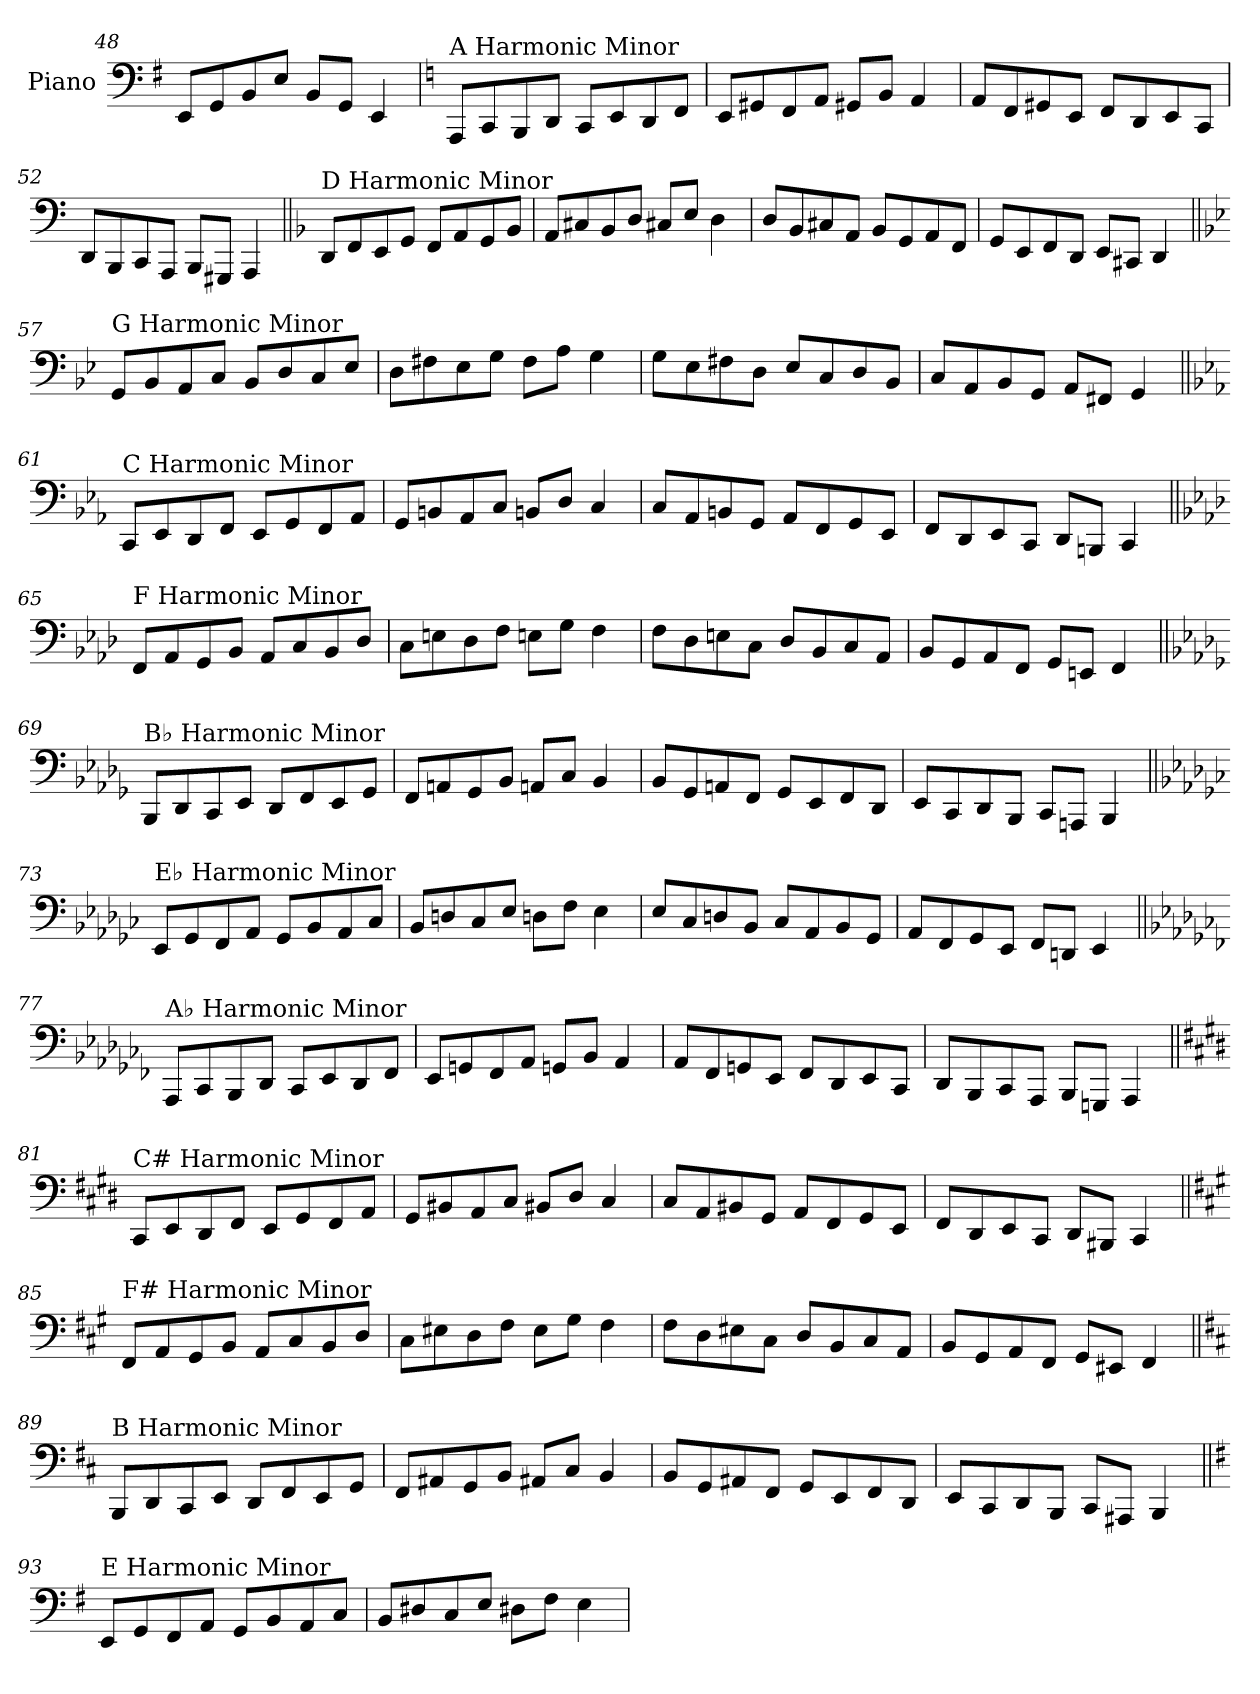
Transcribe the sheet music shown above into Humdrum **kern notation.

**kern
*part1
*staff1
*I"Piano
*I'Pno.
*clefF4
*k[f#]
=48
8EE/L
8GG/
8BB/
8E/J
8BB/L
8GG/J
4EE/
!!LO:PB:g=z
=49
*k[]
!LO:TX:a:t=A Harmonic Minor
8AAA/L
8CC/
8BBB/
8DD/J
8CC/L
8EE/
8DD/
8FF/J
=50
8EE/L
8GG#X/
8FF/
8AA/J
8GG#X/L
8BB/J
4AA/
=51
8AA/L
8FF/
8GG#X/
8EE/J
8FF/L
8DD/
8EE/
8CC/J
=52
8DD/L
8BBB/
8CC/
8AAA/J
8BBB/L
8GGG#X/J
4AAA/
!!LO:LB:g=z
=53||
*k[b-]
!LO:TX:a:t=D Harmonic Minor
8DD/L
8FF/
8EE/
8GG/J
8FF/L
8AA/
8GG/
8BB-/J
=54
8AA/L
8C#X/
8BB-/
8D/J
8C#X/L
8E/J
4D\
=55
8D/L
8BB-/
8C#X/
8AA/J
8BB-/L
8GG/
8AA/
8FF/J
=56
8GG/L
8EE/
8FF/
8DD/J
8EE/L
8CC#X/J
4DD/
!!LO:LB:g=z
=57||
*k[b-e-]
!LO:TX:a:t=G Harmonic Minor
8GG/L
8BB-/
8AA/
8C/J
8BB-/L
8D/
8C/
8E-/J
=58
8D\L
8F#X\
8E-\
8G\J
8F#\L
8A\J
4G\
=59
8G\L
8E-\
8F#X\
8D\J
8E-/L
8C/
8D/
8BB-/J
=60
8C/L
8AA/
8BB-/
8GG/J
8AA/L
8FF#X/J
4GG/
!!LO:LB:g=z
=61||
*k[b-e-a-]
!LO:TX:a:t=C Harmonic Minor
8CC/L
8EE-/
8DD/
8FF/J
8EE-/L
8GG/
8FF/
8AA-/J
=62
8GG/L
8BBn/
8AA-/
8C/J
8BBn/L
8D/J
4C/
=63
8C/L
8AA-/
8BBn/
8GG/J
8AA-/L
8FF/
8GG/
8EE-/J
=64
8FF/L
8DD/
8EE-/
8CC/J
8DD/L
8BBBn/J
4CC/
!!LO:LB:g=z
=65||
*k[b-e-a-d-]
!LO:TX:a:t=F Harmonic Minor
8FF/L
8AA-/
8GG/
8BB-/J
8AA-/L
8C/
8BB-/
8D-/J
=66
8C\L
8En\
8D-\
8F\J
8En\L
8G\J
4F\
=67
8F\L
8D-\
8En\
8C\J
8D-/L
8BB-/
8C/
8AA-/J
=68
8BB-/L
8GG/
8AA-/
8FF/J
8GG/L
8EEn/J
4FF/
!!LO:LB:g=z
=69||
*k[b-e-a-d-g-]
!LO:TX:a:t=B♭ Harmonic Minor
8BBB-/L
8DD-/
8CC/
8EE-/J
8DD-/L
8FF/
8EE-/
8GG-/J
=70
8FF/L
8AAn/
8GG-/
8BB-/J
8AAn/L
8C/J
4BB-/
=71
8BB-/L
8GG-/
8AAn/
8FF/J
8GG-/L
8EE-/
8FF/
8DD-/J
=72
8EE-/L
8CC/
8DD-/
8BBB-/J
8CC/L
8AAAn/J
4BBB-/
!!LO:LB:g=z
=73||
*k[b-e-a-d-g-c-]
!LO:TX:a:t=E♭ Harmonic Minor
8EE-/L
8GG-/
8FF/
8AA-/J
8GG-/L
8BB-/
8AA-/
8C-/J
=74
8BB-/L
8Dn/
8C-/
8E-/J
8Dn\L
8F\J
4E-\
=75
8E-/L
8C-/
8Dn/
8BB-/J
8C-/L
8AA-/
8BB-/
8GG-/J
=76
8AA-/L
8FF/
8GG-/
8EE-/J
8FF/L
8DDn/J
4EE-/
!!LO:LB:g=z
=77||
*k[b-e-a-d-g-c-f-]
!LO:TX:a:t=A♭ Harmonic Minor
8AAA-/L
8CC-/
8BBB-/
8DD-/J
8CC-/L
8EE-/
8DD-/
8FF-/J
=78
8EE-/L
8GGn/
8FF-/
8AA-/J
8GGn/L
8BB-/J
4AA-/
=79
8AA-/L
8FF-/
8GGn/
8EE-/J
8FF-/L
8DD-/
8EE-/
8CC-/J
=80
8DD-/L
8BBB-/
8CC-/
8AAA-/J
8BBB-/L
8GGGn/J
4AAA-/
!!LO:LB:g=z
=81||
*k[f#c#g#d#]
!LO:TX:a:t=C# Harmonic Minor
8CC#/L
8EE/
8DD#/
8FF#/J
8EE/L
8GG#/
8FF#/
8AA/J
=82
8GG#/L
8BB#X/
8AA/
8C#/J
8BB#X/L
8D#/J
4C#/
=83
8C#/L
8AA/
8BB#X/
8GG#/J
8AA/L
8FF#/
8GG#/
8EE/J
=84
8FF#/L
8DD#/
8EE/
8CC#/J
8DD#/L
8BBB#X/J
4CC#/
!!LO:LB:g=z
=85||
*k[f#c#g#]
!LO:TX:a:t=F# Harmonic Minor
8FF#/L
8AA/
8GG#/
8BB/J
8AA/L
8C#/
8BB/
8D/J
=86
8C#\L
8E#X\
8D\
8F#\J
8E#\L
8G#\J
4F#\
=87
8F#\L
8D\
8E#X\
8C#\J
8D/L
8BB/
8C#/
8AA/J
=88
8BB/L
8GG#/
8AA/
8FF#/J
8GG#/L
8EE#X/J
4FF#/
!!LO:LB:g=z
=89||
*k[f#c#]
!LO:TX:a:t=B Harmonic Minor
8BBB/L
8DD/
8CC#/
8EE/J
8DD/L
8FF#/
8EE/
8GG/J
=90
8FF#/L
8AA#X/
8GG/
8BB/J
8AA#X/L
8C#/J
4BB/
=91
8BB/L
8GG/
8AA#X/
8FF#/J
8GG/L
8EE/
8FF#/
8DD/J
=92
8EE/L
8CC#/
8DD/
8BBB/J
8CC#/L
8AAA#X/J
4BBB/
!!LO:LB:g=z
=93||
*k[f#]
!LO:TX:a:t=E Harmonic Minor
8EE/L
8GG/
8FF#/
8AA/J
8GG/L
8BB/
8AA/
8C/J
=94
8BB/L
8D#X/
8C/
8E/J
8D#X\L
8F#\J
4E\
=
*-
